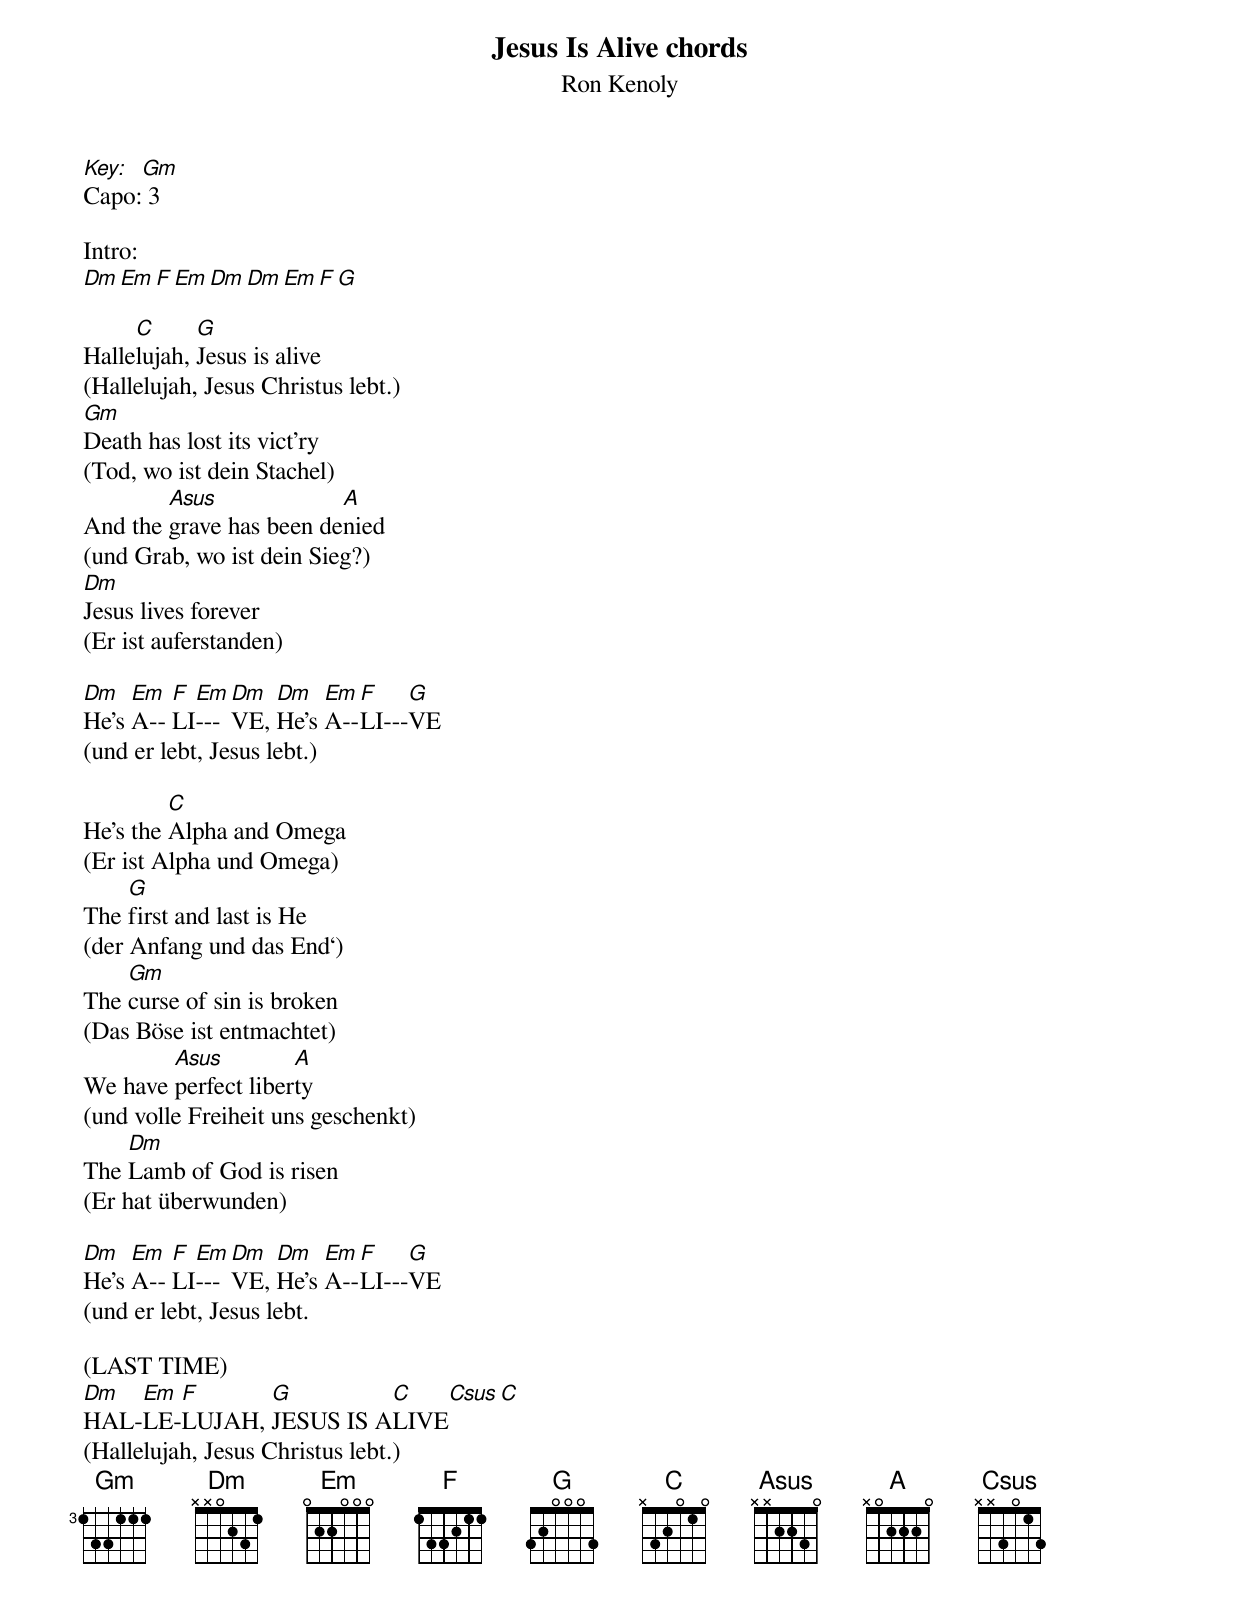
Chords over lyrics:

Jesus Is Alive chords
Ron Kenoly
Key: Gm
Capo: 3

Intro:
Dm Em F Em Dm Dm Em F G

     C      G
Hallelujah, Jesus is alive
(Hallelujah, Jesus Christus lebt.)
Gm
Death has lost its vict'ry
(Tod, wo ist dein Stachel)
        Asus             A
And the grave has been denied
(und Grab, wo ist dein Sieg?)
Dm
Jesus lives forever
(Er ist auferstanden)

Dm   Em  F Em Dm  Dm   Em F    G
He's A-- LI---VE, He's A--LI---VE
(und er lebt, Jesus lebt.)

         C
He's the Alpha and Omega
(Er ist Alpha und Omega)
    G
The first and last is He
(der Anfang und das End‘)
    Gm
The curse of sin is broken
(Das Böse ist entmachtet)
        Asus         A
We have perfect liberty
(und volle Freiheit uns geschenkt)
    Dm
The Lamb of God is risen
(Er hat überwunden)

Dm   Em  F Em Dm  Dm   Em F    G
He's A-- LI---VE, He's A--LI---VE
(und er lebt, Jesus lebt.

(LAST TIME)
Dm  Em F      G         C     Csus C
HAL-LE-LUJAH, JESUS IS ALIVE
(Hallelujah, Jesus Christus lebt.)
